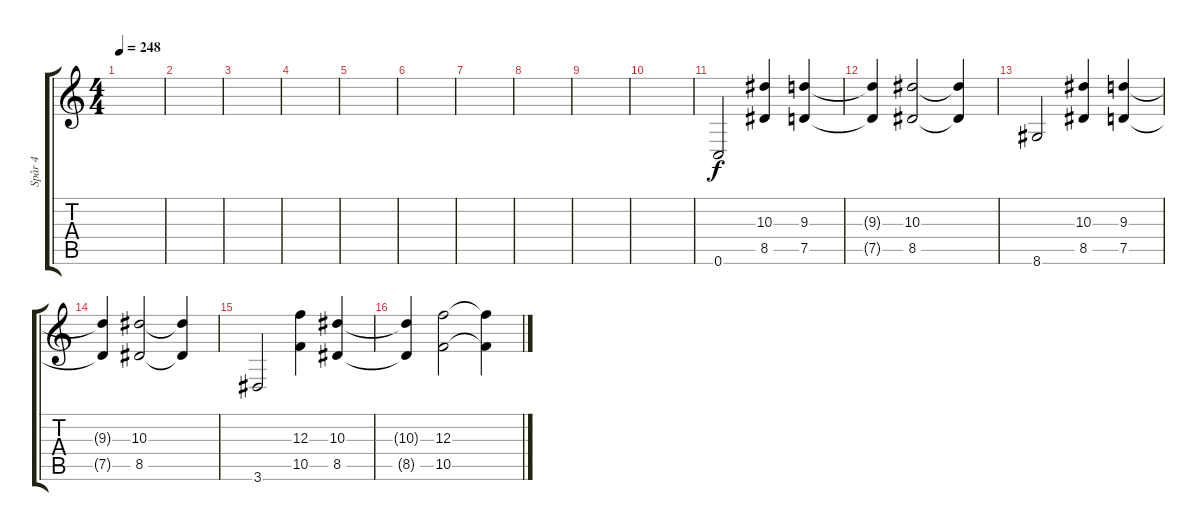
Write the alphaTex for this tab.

\track ("Spår 4" "Spår 4") {instrument distortionguitar}
\staff {score tabs}
\tuning (D4 A3 F3 C3 G2 C2) {hide}
\ts (4 4)
\tempo 248
\clef g2
\ks c
|
|
|
|
|
|
|
|
|
|
0.6.2 (10.3 8.5).4 (9.3 7.5).4 |
(9.3{t} 7.5{t}).4 (10.3 8.5).2 (10.3{t} 8.5{t}).4 |
8.6.2 (10.3 8.5).4 (9.3 7.5).4 |
(9.3{t} 7.5{t}).4 (10.3 8.5).2 (10.3{t} 8.5{t}).4 |
3.6.2 (12.3 10.5).4 (10.3 8.5).4 |
(10.3{t} 8.5{t}).4 (12.3 10.5).2 (12.3{t} 10.5{t}).4
